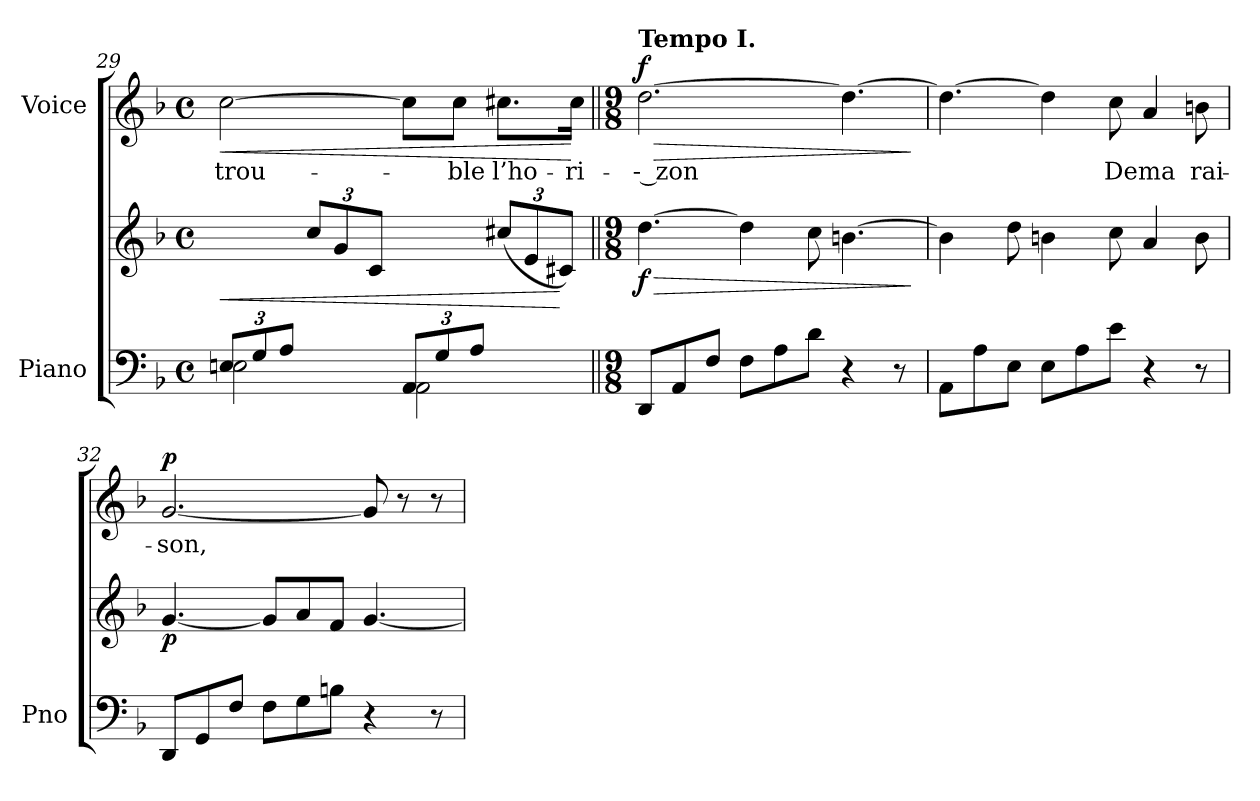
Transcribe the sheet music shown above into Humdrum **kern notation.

**kern	**kern	**dynam	**kern	**text	**dynam
*part2	*part2	*part2	*part1	*part1	*part1
*staff3	*staff2	*staff2/3	*staff1	*staff1	*staff1
*I"Piano	*	*	*I"Voice	*	*
*I'Pno	*	*	*	*	*
*clefF4	*clefG2	*	*clefG2	*	*
*k[b-]	*k[b-]	*	*k[b-]	*	*
*M4/4	*M4/4	*	*M4/4	*	*
*met(c)	*met(c)	*	*met(c)	*	*
*Xbrackettup	*	*	*	*	*
=29	=29	=29	=29	=29	=29
*^	*	*	*	*	*
!	!	!	!LO:HP:b	!	!	!LO:HP:b
12En/L	2E\	4ryy	<	[2cc\	trou-	<
12G/	.	.	.	.	.	.
12A/J	.	.	.	.	.	.
*	*	*Xbrackettup	*	*	*	*
8ryy	.	12cc/L	.	.	.	.
.	.	12g/	.	.	.	.
16ryy	.	.	.	.	.	.
.	.	12c/J	.	.	.	.
16ryy	.	.	.	.	.	.
12AA/L	2AA\	4ryy	.	8cc\L]	.	.
12G/	.	.	.	.	.	.
.	.	.	.	8cc\J	-ble	.
12A/J	.	.	.	.	.	.
!	!	!	!	!LO:N:head=solid	!	!
8ryy	.	(12cc#X/L	.	8.cc#X\L	l’ho-	.
.	.	12e/	.	.	.	.
16ryy	.	.	.	.	.	.
.	.	12c#X/J)	[	.	.	.
16ryy	.	.	.	16cc#\Jk	-ri-	[
*v	*v	*	*	*	*	*
=30||	=30||	=30||	=30||	=30||	=30||
*M9/8	*M9/8	*	*M9/8	*	*
!	!	!	!LO:TX:a:B:t=Tempo I.	!	!
!	!	!LO:HP:b	!	!	!LO:HP:b
!	!	!LO:DY:n=1:b	!	!	!LO:DY:n=1:a
8DD/L	[4.dd\	> f	[2.dd\	-- zon	> f
8AA/	.	.	.	.	.
8F/J	.	.	.	.	.
8F\L	4dd\]	.	.	.	.
8A\	.	.	.	.	.
8d\J	8cc\	.	.	.	.
4r	[4.bn\	.	4.dd\_	.	.
8r	.	.	.	.	.
.	.	]	.	.	]
=31	=31	=31	=31	=31	=31
8AA\L	4bn\]	.	4.dd\_	.	.
8A\	.	.	.	.	.
8E\J	8dd\	.	.	.	.
8E\L	4b\	.	4dd\]	.	.
8A\	.	.	.	.	.
8e\J	8cc\	.	8cc\	De	.
4r	4a/	.	4a/	ma	.
8r	8b\	.	8bn\	rai-	.
=32	=32	=32	=32	=32	=32
!	!	!LO:DY:b	!	!	!LO:DY:a
8DD/L	[4.g/	p	[2.g/	-son,	p
8GG/	.	.	.	.	.
8F/J	.	.	.	.	.
8F\L	8g/L]	.	.	.	.
8G\	8a/	.	.	.	.
8Bn\J	8f/J	.	.	.	.
4r	[4.g/	.	8g/]	.	.
.	.	.	8r	.	.
8r	.	.	8r	.	.
=	=	=	=	=	=
*-	*-	*-	*-	*-	*-
